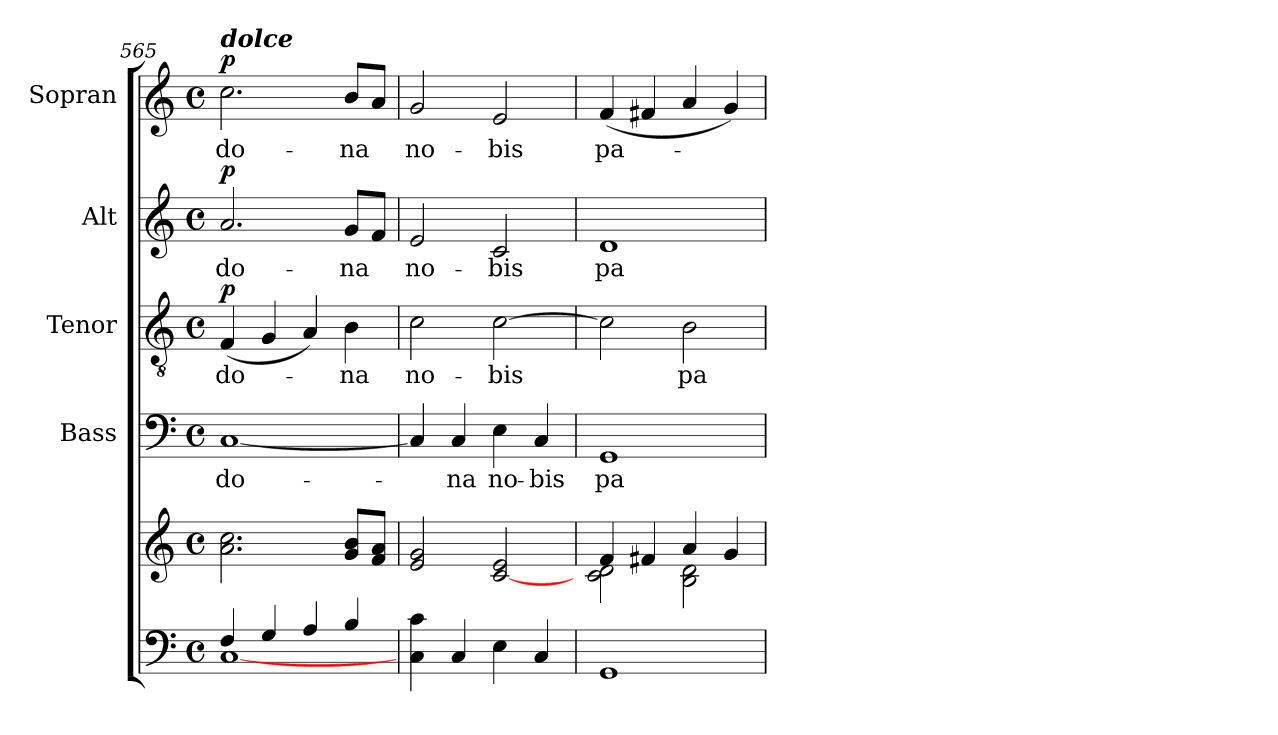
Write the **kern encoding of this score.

**kern	**kern	**kern	**text	**kern	**text	**dynam	**kern	**text	**dynam	**kern	**text	**dynam
*part5	*part5	*part4	*part4	*part3	*part3	*part3	*part2	*part2	*part2	*part1	*part1	*part1
*staff6	*staff5	*staff4	*staff4	*staff3	*staff3	*staff3	*staff2	*staff2	*staff2	*staff1	*staff1	*staff1
*	*	*I"Bass	*	*I"Tenor	*	*	*I"Alt	*	*	*I"Sopran	*	*
*	*	*I'B.	*	*I'T.	*	*	*I'A.	*	*	*I'S.	*	*
*clefF4	*clefG2	*clefF4	*	*clefGv2	*	*	*clefG2	*	*	*clefG2	*	*
*k[]	*k[]	*k[]	*	*k[]	*	*	*k[]	*	*	*k[]	*	*
*C:	*C:	*C:	*	*C:	*	*	*C:	*	*	*C:	*	*
*M4/4	*M4/4	*M4/4	*	*M4/4	*	*	*M4/4	*	*	*M4/4	*	*
*met(c)	*met(c)	*met(c)	*	*met(c)	*	*	*met(c)	*	*	*met(c)	*	*
=565	=565	=565	=565	=565	=565	=565	=565	=565	=565	=565	=565	=565
*^	*	*	*	*	*	*	*	*	*	*	*	*
!	!	!	!	!	!	!	!	!	!	!	!LO:TX:a:Bi:t=dolce	!	!
!	!	!	!	!LO:LY:b	!	!LO:LY:b	!LO:DY:a	!	!LO:LY:b	!LO:DY:a	!	!LO:LY:b	!LO:DY:a
4F/	[<1C	2.a\ 2.cc\	[1C	do-	(<4F/	do-	p	2.a/	do-	p	2.cc\	do-	p
4G/	.	.	.	.	4G/	.	.	.	.	.	.	.	.
4A/	.	.	.	.	4A/)	.	.	.	.	.	.	.	.
!	!	!	!	!	!	!LO:LY:b	!	!	!LO:LY:b	!	!	!LO:LY:b	!
4B/	.	8g/ 8b/L	.	.	4B\	-na	.	8g/L	-na	.	8b/L	-na	.
.	.	8f/ 8a/J	.	.	.	.	.	8f/J	.	.	8a/J	.	.
*v	*v	*	*	*	*	*	*	*	*	*	*	*	*
=566	=566	=566	=566	=566	=566	=566	=566	=566	=566	=566	=566	=566
!	!	!	!	!	!LO:LY:b	!	!	!LO:LY:b	!	!	!LO:LY:b	!
4C\ 4c\	2e/ 2g/	4C/]	.	2c\	no-	.	2e/	no-	.	2g/	no-	.
!	!	!	!LO:LY:b	!	!	!	!	!	!	!	!	!
4C/	.	4C/	-na	.	.	.	.	.	.	.	.	.
!	!	!	!LO:LY:b	!	!LO:LY:b	!	!	!LO:LY:b	!	!	!LO:LY:b	!
4E\	[2c/ 2e/	4E\	no-	[2c\	-bis	.	2c/	-bis	.	2e/	-bis	.
!	!	!	!LO:LY:b	!	!	!	!	!	!	!	!	!
4C/	.	4C/	-bis	.	.	.	.	.	.	.	.	.
=567	=567	=567	=567	=567	=567	=567	=567	=567	=567	=567	=567	=567
*	*^	*	*	*	*	*	*	*	*	*	*	*
!	!	!	!	!LO:LY:b	!	!	!	!	!LO:LY:b	!	!	!LO:LY:b	!
1GG	4f/	2c\ 2d\	1GG	pa-	2c\]	.	.	1d	pa-	.	(<4f/	pa-	.
.	4f#X/	.	.	.	.	.	.	.	.	.	4f#X/	.	.
!	!	!	!	!	!	!LO:LY:b	!	!	!	!	!	!	!
.	4a/	2B\ 2d\	.	.	2B\	pa-	.	.	.	.	4a/	.	.
.	4g/	.	.	.	.	.	.	.	.	.	4g/)	.	.
*	*v	*v	*	*	*	*	*	*	*	*	*	*	*
=	=	=	=	=	=	=	=	=	=	=	=	=
*-	*-	*-	*-	*-	*-	*-	*-	*-	*-	*-	*-	*-
